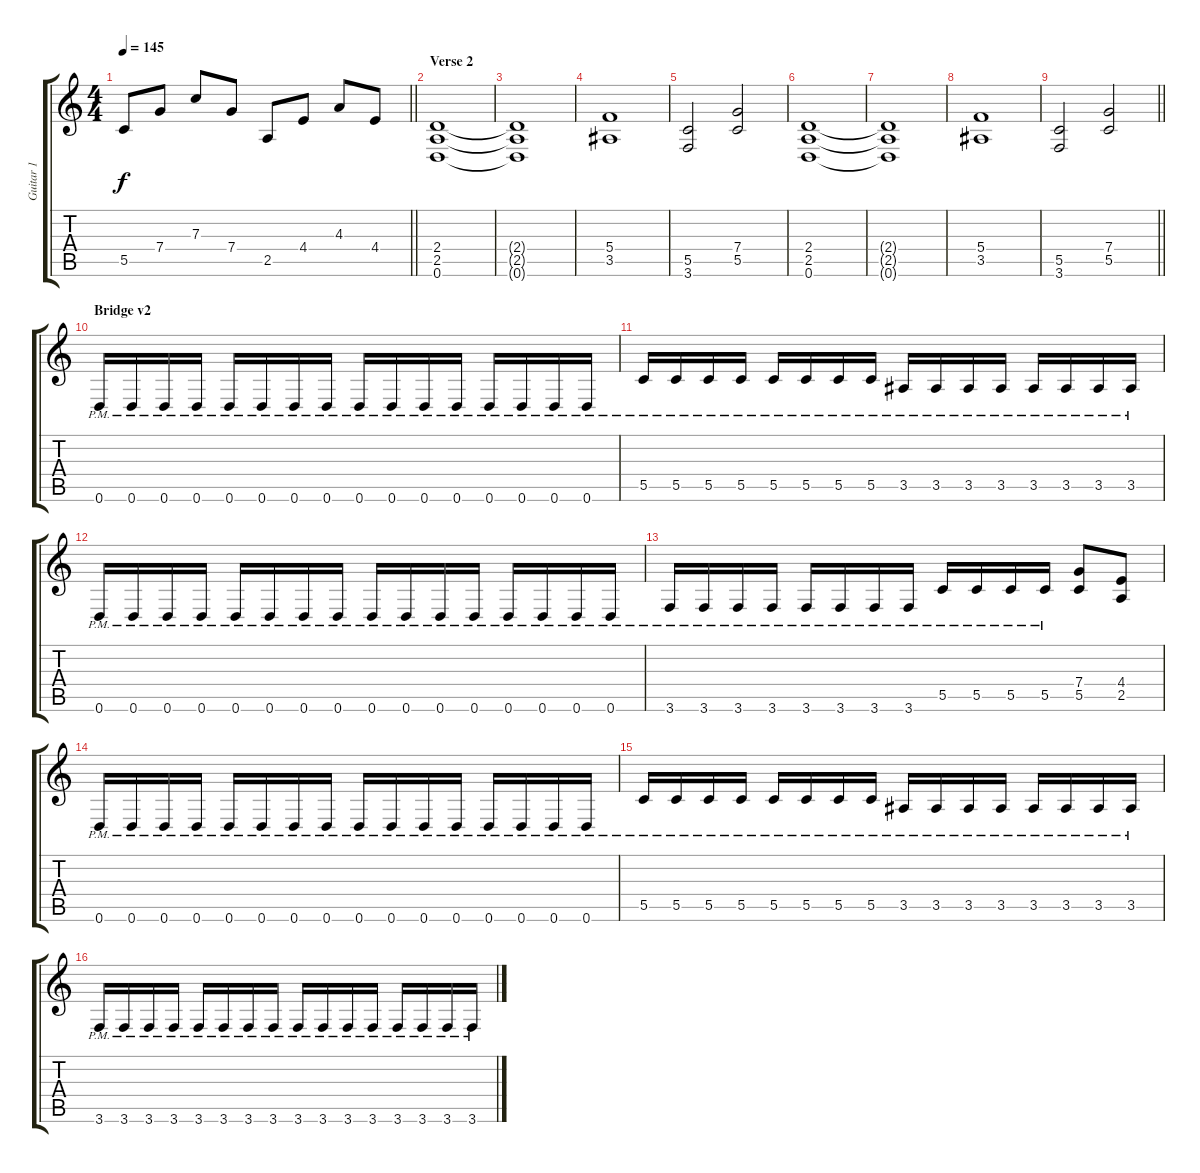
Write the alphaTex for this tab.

\track ("Guitar 1" "Guitar 1") {instrument distortionguitar}
\staff {score tabs}
\tuning (D4 A3 F3 C3 G2 D2) {hide}
\ts (4 4)
\tempo 145
\clef g2
\barLineRight lightlight
\ks c
5.5.8{dy f} 7.4.8 7.3.8 7.4.8 2.5.8 4.4.8 4.3.8 4.4.8 |
\section ("" "Verse 2")
(2.4 2.5 0.6).1 |
(2.4{t} 2.5{t} 0.6{t}).1 |
(5.4 3.5).1 |
(5.5 3.6).2 (7.4 5.5).2 |
(2.4 2.5 0.6).1 |
(2.4{t} 2.5{t} 0.6{t}).1 |
(5.4 3.5).1 |
\barLineRight lightlight
(5.5 3.6).2 (7.4 5.5).2 |
\section ("" "Bridge v2")
0.6{pm}.16 0.6{pm}.16 0.6{pm}.16 0.6{pm}.16 0.6{pm}.16 0.6{pm}.16 0.6{pm}.16 0.6{pm}.16 0.6{pm}.16 0.6{pm}.16 0.6{pm}.16 0.6{pm}.16 0.6{pm}.16 0.6{pm}.16 0.6{pm}.16 0.6{pm}.16 |
5.5{pm}.16 5.5{pm}.16 5.5{pm}.16 5.5{pm}.16 5.5{pm}.16 5.5{pm}.16 5.5{pm}.16 5.5{pm}.16 3.5{pm}.16 3.5{pm}.16 3.5{pm}.16 3.5{pm}.16 3.5{pm}.16 3.5{pm}.16 3.5{pm}.16 3.5{pm}.16 |
0.6{pm}.16 0.6{pm}.16 0.6{pm}.16 0.6{pm}.16 0.6{pm}.16 0.6{pm}.16 0.6{pm}.16 0.6{pm}.16 0.6{pm}.16 0.6{pm}.16 0.6{pm}.16 0.6{pm}.16 0.6{pm}.16 0.6{pm}.16 0.6{pm}.16 0.6{pm}.16 |
3.6{pm}.16 3.6{pm}.16 3.6{pm}.16 3.6{pm}.16 3.6{pm}.16 3.6{pm}.16 3.6{pm}.16 3.6{pm}.16 5.5{pm}.16 5.5{pm}.16 5.5{pm}.16 5.5{pm}.16 (7.4 5.5).8 (4.4 2.5).8 |
0.6{pm}.16 0.6{pm}.16 0.6{pm}.16 0.6{pm}.16 0.6{pm}.16 0.6{pm}.16 0.6{pm}.16 0.6{pm}.16 0.6{pm}.16 0.6{pm}.16 0.6{pm}.16 0.6{pm}.16 0.6{pm}.16 0.6{pm}.16 0.6{pm}.16 0.6{pm}.16 |
5.5{pm}.16 5.5{pm}.16 5.5{pm}.16 5.5{pm}.16 5.5{pm}.16 5.5{pm}.16 5.5{pm}.16 5.5{pm}.16 3.5{pm}.16 3.5{pm}.16 3.5{pm}.16 3.5{pm}.16 3.5{pm}.16 3.5{pm}.16 3.5{pm}.16 3.5{pm}.16 |
3.6{pm}.16 3.6{pm}.16 3.6{pm}.16 3.6{pm}.16 3.6{pm}.16 3.6{pm}.16 3.6{pm}.16 3.6{pm}.16 3.6{pm}.16 3.6{pm}.16 3.6{pm}.16 3.6{pm}.16 3.6{pm}.16 3.6{pm}.16 3.6{pm}.16 3.6{pm}.16
